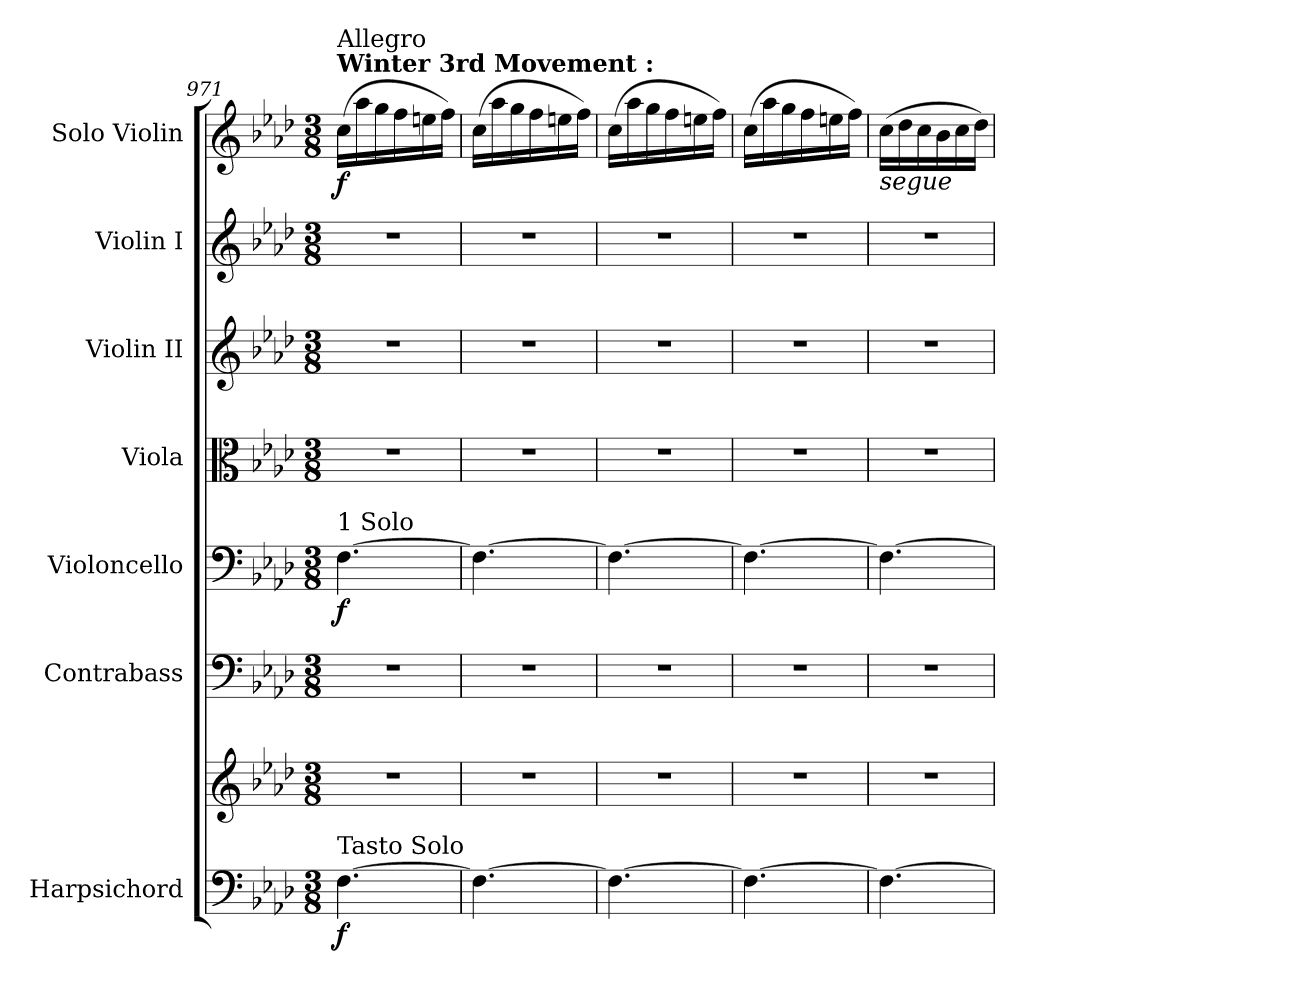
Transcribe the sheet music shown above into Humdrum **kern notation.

**kern	**kern	**dynam	**kern	**kern	**dynam	**kern	**kern	**kern	**kern	**dynam
*part7	*part7	*part7	*part6	*part5	*part5	*part4	*part3	*part2	*part1	*part1
*staff8	*staff7	*staff7/8	*staff6	*staff5	*staff5	*staff4	*staff3	*staff2	*staff1	*staff1
*I"Harpsichord	*	*	*I"Contrabass	*I"Violoncello	*	*I"Viola	*I"Violin II	*I"Violin I	*I"Solo Violin	*
*I'Hch.	*	*	*I'Cb.	*I'Vc.	*	*I'Vla.	*I'Vln. II	*I'Vln. I	*I'Vln.	*
*clefF4	*clefG2	*	*clefF4	*clefF4	*	*clefC3	*clefG2	*clefG2	*clefG2	*
*	*	*	*ITrd7c12	*	*	*	*	*	*	*
*k[b-e-a-d-]	*k[b-e-a-d-]	*	*k[b-e-a-d-]	*k[b-e-a-d-]	*	*k[b-e-a-d-]	*k[b-e-a-d-]	*k[b-e-a-d-]	*k[b-e-a-d-]	*
*M3/8	*M3/8	*	*M3/8	*M3/8	*	*M3/8	*M3/8	*M3/8	*M3/8	*
=971	=971	=971	=971	=971	=971	=971	=971	=971	=971	=971
!	!	!	!	!	!	!	!	!	!LO:TX:a:B:t=Winter 3rd Movement &colon;	!
!	!	!	!	!	!	!	!	!	!LO:TX:t=Allegro	!
!	!	!	!	!LO:TX:a:t=1 Solo	!	!	!	!	!	!
!LO:TX:a:t=Tasto Solo	!	!	!	!	!	!	!	!	!	!
!	!	!LO:DY:b=2	!	!	!LO:DY:b	!	!	!	!	!LO:DY:b
[4.F\	4.r	f	4.r	[4.F\	f	4.r	4.r	4.r	(>16cc\LL	f
.	.	.	.	.	.	.	.	.	16aa-\	.
.	.	.	.	.	.	.	.	.	16gg\	.
.	.	.	.	.	.	.	.	.	16ff\	.
.	.	.	.	.	.	.	.	.	16een\	.
.	.	.	.	.	.	.	.	.	16ff\JJ)	.
=972	=972	=972	=972	=972	=972	=972	=972	=972	=972	=972
4.F\_	4.r	.	4.r	4.F\_	.	4.r	4.r	4.r	(>16cc\LL	.
.	.	.	.	.	.	.	.	.	16aa-\	.
.	.	.	.	.	.	.	.	.	16gg\	.
.	.	.	.	.	.	.	.	.	16ff\	.
.	.	.	.	.	.	.	.	.	16een\	.
.	.	.	.	.	.	.	.	.	16ff\JJ)	.
!!LO:PB:g=z
=973	=973	=973	=973	=973	=973	=973	=973	=973	=973	=973
4.F\_	4.r	.	4.r	4.F\_	.	4.r	4.r	4.r	(>16cc\LL	.
.	.	.	.	.	.	.	.	.	16aa-\	.
.	.	.	.	.	.	.	.	.	16gg\	.
.	.	.	.	.	.	.	.	.	16ff\	.
.	.	.	.	.	.	.	.	.	16een\	.
.	.	.	.	.	.	.	.	.	16ff\JJ)	.
=974	=974	=974	=974	=974	=974	=974	=974	=974	=974	=974
4.F\_	4.r	.	4.r	4.F\_	.	4.r	4.r	4.r	(>16cc\LL	.
.	.	.	.	.	.	.	.	.	16aa-\	.
.	.	.	.	.	.	.	.	.	16gg\	.
.	.	.	.	.	.	.	.	.	16ff\	.
.	.	.	.	.	.	.	.	.	16een\	.
.	.	.	.	.	.	.	.	.	16ff\JJ)	.
=975	=975	=975	=975	=975	=975	=975	=975	=975	=975	=975
!	!	!	!	!	!	!	!	!	!LO:TX:b:i:t=segue	!
4.F\_	4.r	.	4.r	4.F\_	.	4.r	4.r	4.r	(>16cc\LL	.
.	.	.	.	.	.	.	.	.	16dd-\	.
.	.	.	.	.	.	.	.	.	16cc\	.
.	.	.	.	.	.	.	.	.	16b-\	.
.	.	.	.	.	.	.	.	.	16cc\	.
.	.	.	.	.	.	.	.	.	16dd-\JJ)	.
=	=	=	=	=	=	=	=	=	=	=
*-	*-	*-	*-	*-	*-	*-	*-	*-	*-	*-
